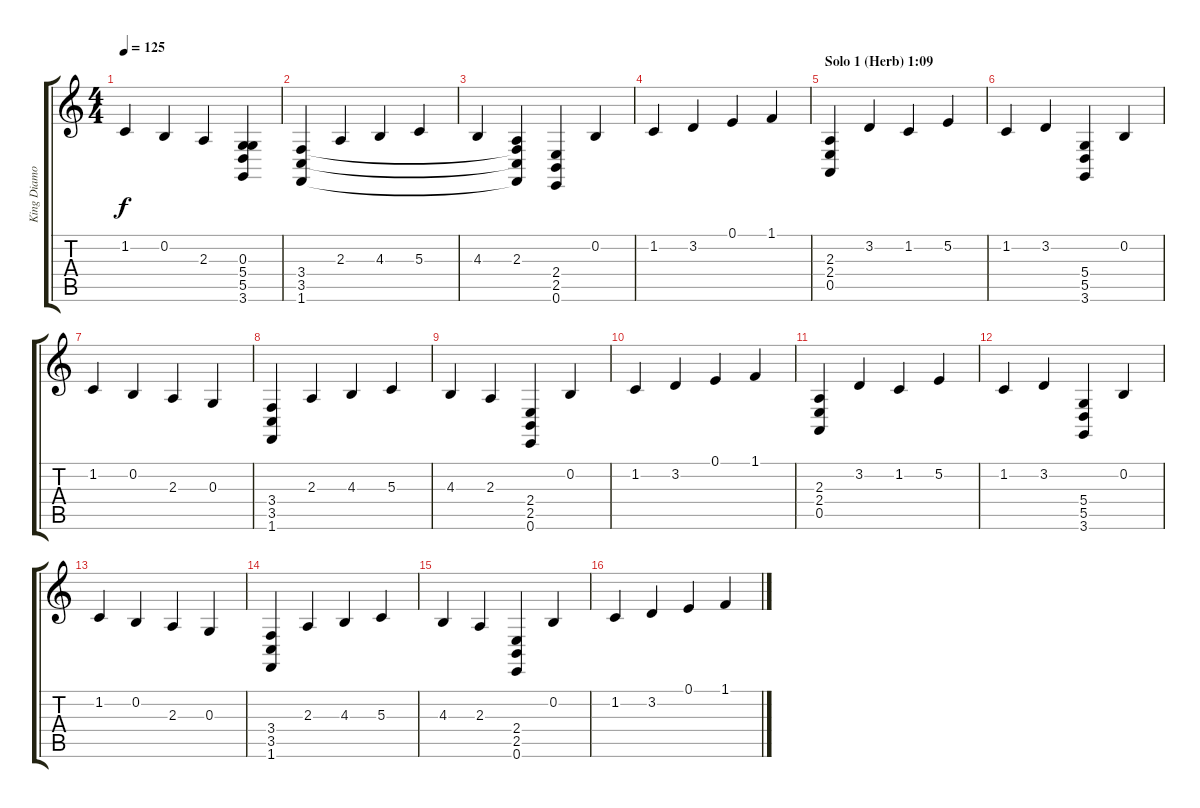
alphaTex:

\track ("King Diamond (Keys)" "King Diamo") {instrument harpsichord}
\staff {score tabs}
\tuning (E4 B3 G3 D3 A2 E2) {hide}
\ts (4 4)
\tempo 125
\clef g2
\ks c
1.2.4{dy f} 0.2.4 2.3.4 (0.3 5.4{t} 5.5{t} 3.6{t}).4 |
(3.4 3.5 1.6).4 2.3.4 4.3.4 5.3.4 |
4.3.4 (2.3 3.4{t} 3.5{t} 1.6{t}).4 (2.4 2.5 0.6).4 0.2.4 |
1.2.4 3.2.4 0.1.4 1.1.4 |
\section ("" "Solo 1 (Herb) 1:09")
(2.3 2.4 0.5).4 3.2.4 1.2.4 5.2.4 |
1.2.4 3.2.4 (5.4 5.5 3.6).4 0.2.4 |
1.2.4 0.2.4 2.3.4 0.3.4 |
(3.4 3.5 1.6).4 2.3.4 4.3.4 5.3.4 |
4.3.4 2.3.4 (2.4 2.5 0.6).4 0.2.4 |
1.2.4 3.2.4 0.1.4 1.1.4 |
(2.3 2.4 0.5).4 3.2.4 1.2.4 5.2.4 |
1.2.4 3.2.4 (5.4 5.5 3.6).4 0.2.4 |
1.2.4 0.2.4 2.3.4 0.3.4 |
(3.4 3.5 1.6).4 2.3.4 4.3.4 5.3.4 |
4.3.4 2.3.4 (2.4 2.5 0.6).4 0.2.4 |
1.2.4 3.2.4 0.1.4 1.1.4
